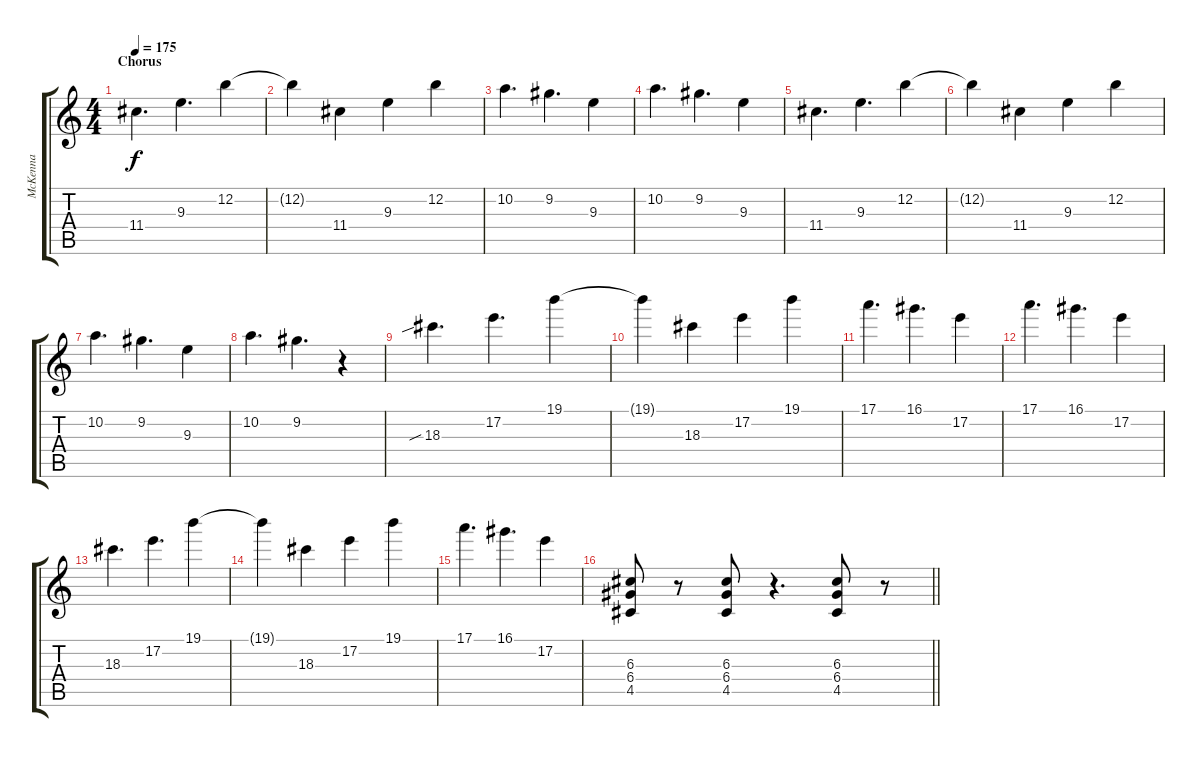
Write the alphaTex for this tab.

\track ("McKenna" "McKenna") {instrument distortionguitar}
\staff {score tabs}
\tuning (E4 B3 G3 D3 A2 D2) {hide}
\ts (4 4)
\section ("" "Chorus")
\tempo 175
\clef g2
\ks c
11.4.4{d dy f} 9.3.4{d} 12.2.4 |
12.2{t}.4 11.4.4 9.3.4 12.2.4 |
10.2.4{d} 9.2.4{d} 9.3.4 |
10.2.4{d} 9.2.4{d} 9.3.4 |
11.4.4{d} 9.3.4{d} 12.2.4 |
12.2{t}.4 11.4.4 9.3.4 12.2.4 |
10.2.4{d} 9.2.4{d} 9.3.4 |
10.2.4{d} 9.2.4{d} r.4 |
18.3{sib}.4{d} 17.2.4{d} 19.1.4 |
19.1{t}.4 18.3.4 17.2.4 19.1.4 |
17.1.4{d} 16.1.4{d} 17.2.4 |
17.1.4{d} 16.1.4{d} 17.2.4 |
18.3.4{d} 17.2.4{d} 19.1.4 |
19.1{t}.4 18.3.4 17.2.4 19.1.4 |
17.1.4{d} 16.1.4{d} 17.2.4 |
\barLineRight lightlight
(6.3 6.4 4.5).8 r.8 (6.3 6.4 4.5).8 r.4{d} (6.3 6.4 4.5).8 r.8
